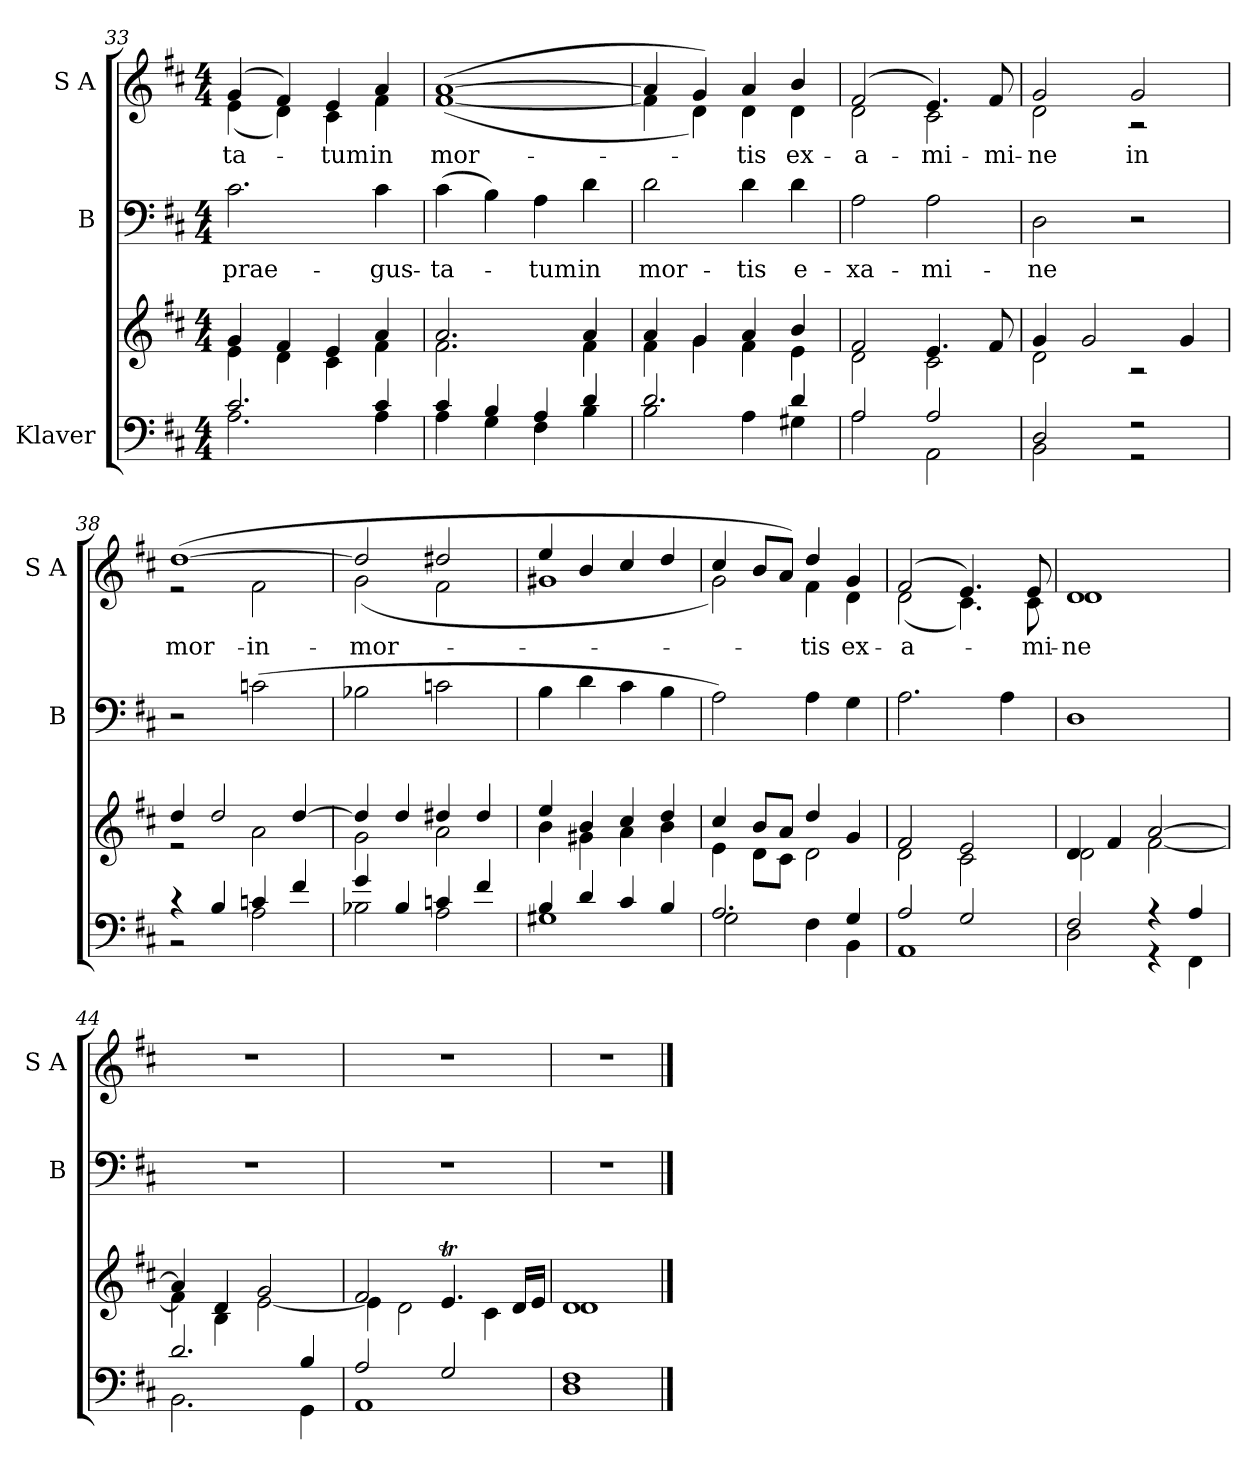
**kern	**kern	**kern	**text	**kern	**text
*part3	*part3	*part2	*part2	*part1	*part1
*staff4	*staff3	*staff2	*staff2	*staff1	*staff1
*I"Klaver	*	*I"B	*	*I"S A	*
*	*	*I'B	*	*I'S A	*
*clefF4	*clefG2	*clefF4	*	*clefG2	*
*k[f#c#]	*k[f#c#]	*k[f#c#]	*	*k[f#c#]	*
*M4/4	*M4/4	*M4/4	*	*M4/4	*
=33	=33	=33	=33	=33	=33
*^	*^	*	*	*^	*
2.c#/	2.A\	4g/	4e\	2.c#\	prae-	(>4g/	(<4e\	-ta-
.	.	4f#/	4d\	.	.	4f#/)	4d\)	.
.	.	4e/	4c#\	.	.	4e/	4c#\	-tum
4c#/	4A\	4a/	4f#\	4c#\	-gus-	4a/	4f#\	in
!!LO:PB:g=z	!!
=34	=34	=34	=34	=34	=34	=34	=34	=34
4c#/	4A\	2.a/	2.f#\	(>4c#\	-ta-	(>[1a	(<[1f#	mor-
4B/	4G\	.	.	4B\)	.	.	.	.
4A/	4F#\	.	.	4A\	-tum	.	.	.
4d/	4B\	4a/	4f#\	4d\	in	.	.	.
=35	=35	=35	=35	=35	=35	=35	=35	=35
2.d/	2B\	4a/	4f#\	2d\	mor-	4a/]	4f#\]	.
.	.	4g/	4g\	.	.	4g/)	4d\)	.
.	4A\	4a/	4f#\	4d\	-tis	4a/	4d\	-tis
4d/	4G#X\	4b/	4e\	4d\	e-	4b/	4d\	ex-
=36	=36	=36	=36	=36	=36	=36	=36	=36
2A/	2A\	2f#/	2d\	2A\	-xa-	(>2f#/	2d\	-a-
2A/	2AA\	4.e/	2c#\	2A\	-mi-	4.e/)	2c#\	-mi-
.	.	8f#/	.	.	.	8f#/	.	-mi-
=37	=37	=37	=37	=37	=37	=37	=37	=37
2D/	2BB\	4g/	2d\	2D\	-ne	2g/	2d\	-ne
.	.	2g/	.	.	.	.	.	.
2r	2r	.	2r	2r	.	2g/	2r	in
.	.	4g/	.	.	.	.	.	.
=38	=38	=38	=38	=38	=38	=38	=38	=38
4r	2r	4dd/	2r	2r	.	(>[1dd	2r	mor-
4B/	.	2dd/	.	.	.	.	.	.
4cn/	2A\	.	2a\	(>2cn\	.	.	2f#\	in
4f#/	.	[4dd/	.	.	.	.	.	.
!!LO:LB:g=z	!!
=39	=39	=39	=39	=39	=39	=39	=39	=39
4g/	2B-X\	4dd/]	2g\	2B-X\	.	2dd/]	(<2g\	mor-
4B-/	.	4dd/	.	.	.	.	.	.
4cn/	2A\	4dd#X/	2a\	2cn\	.	2dd#X/	2f#\	.
4f#/	.	4dd#/	.	.	.	.	.	.
=40	=40	=40	=40	=40	=40	=40	=40	=40
4B/	1G#X	4ee/	4b\	4B\	.	4ee/	1g#X	.
4d/	.	4b/	4g#X\	4d\	.	4b/	.	.
4c#/	.	4cc#/	4a\	4c#i\	.	4cc#/	.	.
4B/	.	4dd/	4b\	4B\	.	4dd/	.	.
=41	=41	=41	=41	=41	=41	=41	=41	=41
2.A/	2G\	4cc#/	4e\	2A\)	.	4cc#/	2g\)	.
.	.	8b/L	8d\L	.	.	8b/L	.	.
.	.	8a/J	8c#\J	.	.	8a/J)	.	.
.	4F#\	4dd/	2d\	4A\	.	4dd/	4f#\	-tis
4G/	4BB\	4g/	.	4G\	.	4g/	4d\	ex-
=42	=42	=42	=42	=42	=42	=42	=42	=42
2A/	1AA	2f#/	2d\	2.A\	.	(>2f#/	(<2d\	-a-
2G/	.	2e/	2c#\	.	.	4.e/)	4.c#\)	.
.	.	.	.	4A\	.	.	.	.
.	.	.	.	.	.	8e/	8c#\	-mi-
=43	=43	=43	=43	=43	=43	=43	=43	=43
2F#/	2D\	4d/	2d\	1D	.	1d	1d	-ne
.	.	4f#/	.	.	.	.	.	.
4r	4r	[2a/	[2f#\	.	.	.	.	.
4A/	4FF#\	.	.	.	.	.	.	.
*	*	*	*	*	*	*v	*v	*
!!LO:LB:g=z
=44	=44	=44	=44	=44	=44	=44	=44
2.d/	2.BB\	4a/]	4f#\]	1r	.	1r	.
.	.	4d/	4B\	.	.	.	.
.	.	2g/	[2e\	.	.	.	.
4B/	4GG\	.	.	.	.	.	.
=45	=45	=45	=45	=45	=45	=45	=45
2A/	1AA	2f#/	4e\]	1r	.	1r	.
.	.	.	2d\	.	.	.	.
2G/	.	4.eT/	.	.	.	.	.
.	.	.	4c#\	.	.	.	.
.	.	16d/LL	.	.	.	.	.
.	.	16e/JJ	.	.	.	.	.
=46	=46	=46	=46	=46	=46	=46	=46
1F#	1D	1d	1d	1r	.	1r	.
*v	*v	*	*	*	*	*	*
*	*v	*v	*	*	*	*
==	==	==	==	==	==
*-	*-	*-	*-	*-	*-
